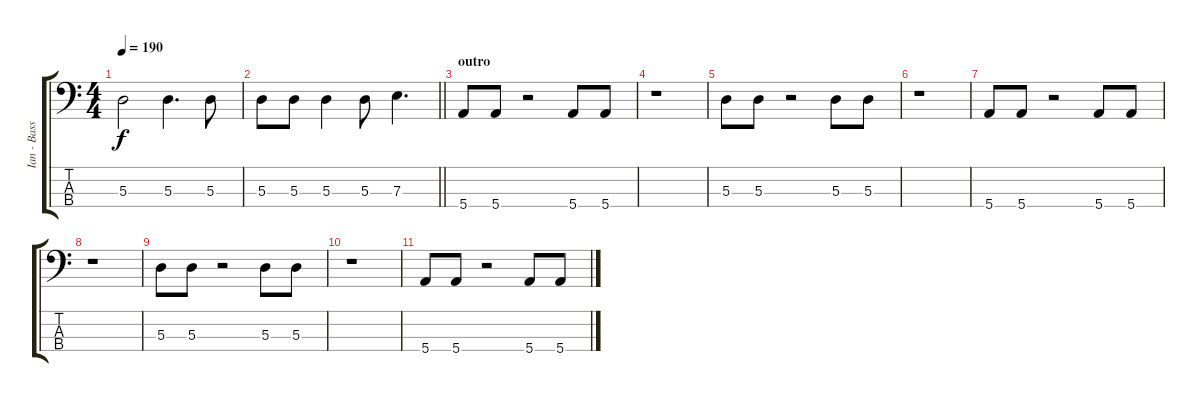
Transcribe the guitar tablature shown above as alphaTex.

\track ("Ian - Bass" "Ian - Bass") {instrument electricbassfinger}
\staff {score tabs}
\tuning (G2 D2 A1 E1) {hide}
\ts (4 4)
\tempo 190
\clef f4
\ks c
5.3.2{dy f} 5.3.4{d} 5.3.8 |
\barLineRight lightlight
5.3.8 5.3.8 5.3.4 5.3.8 7.3.4{d} |
\section ("" "outro")
5.4.8 5.4.8 r.2 5.4.8 5.4.8 |
r.1 |
5.3.8 5.3.8 r.2 5.3.8 5.3.8 |
r.1 |
5.4.8 5.4.8 r.2 5.4.8 5.4.8 |
r.1 |
5.3.8 5.3.8 r.2 5.3.8 5.3.8 |
r.1 |
5.4.8 5.4.8 r.2 5.4.8 5.4.8
